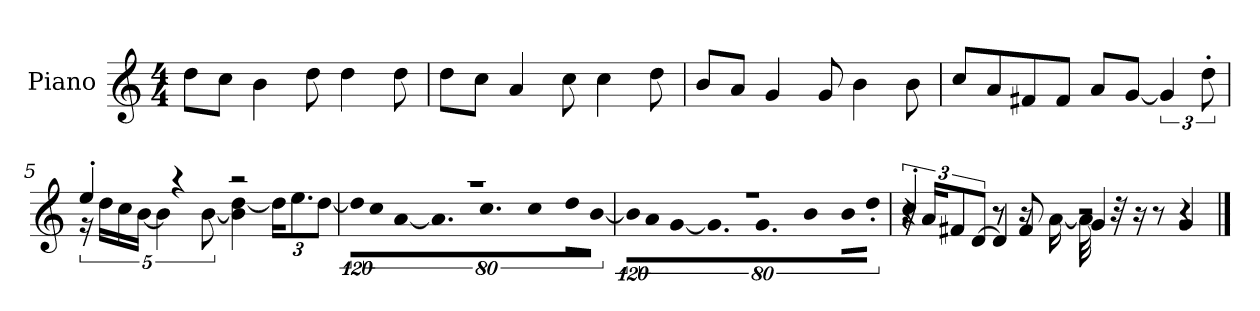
**kern
*part1
*staff1
*I"Piano
*I'P-no
*clefG2
*k[]
*M4/4
*MM90
=1
8dd\L
8cc\J
4b\
8dd\
4dd\
8dd\
=2
8dd\L
8cc\J
4a/
8cc\
4cc\
8dd\
=3
8b/L
8a/J
4g/
8g/
4b\
8b\
=4
8cc/L
8a/
8f#X/
8f#/J
8a/L
[8g/J
6g/]
12dd'\
=5
*^
4ee'/	20r
.	20dd\LL
.	20cc\
.	[20b\JJ
.	5b\]
4r	.
.	[10b\
2r	4b\] [4dd\
*	*Xbrackettup
.	24dd\KL]
.	12.ee\
.	[12dd\J
!!LO:LB:g=z	!!
=6	=6
*	*brackettup
!	!LO:N:vis=16
1r	1920%107dd\KL]
!	!LO:N:vis=8
.	640%71cc\
!	!LO:N:vis=16
.	[1920%107a\K
.	9.a\]
.	9.cc\J
!	!LO:N:vis=4
.	1920%427cc\
!	!LO:N:vis=8
.	640%71dd\L
!	!LO:N:vis=8
.	[640%71b\J
=7	=7
!	!LO:N:vis=16
1r	1920%107b\KL]
!	!LO:N:vis=8
.	640%71a\
!	!LO:N:vis=16
.	[1920%107g\K
.	9.g\]
.	9.g\J
!	!LO:N:vis=4
.	1920%427b\
!	!LO:N:vis=8
.	640%71b\L
!	!LO:N:vis=8
.	640%71dd'\J
=8	=8
*	*^
4cc'/	4r	24r
.	.	24a/KL
.	.	12f#X/
.	.	[12d/J
8r	8r	4d/]
8f#/	16r	.
.	[16a\	.
2r	32a\]	4g/
.	32r	.
.	16r	.
.	8r	.
.	4r	4g/
*v	*v	*v
==
*-
